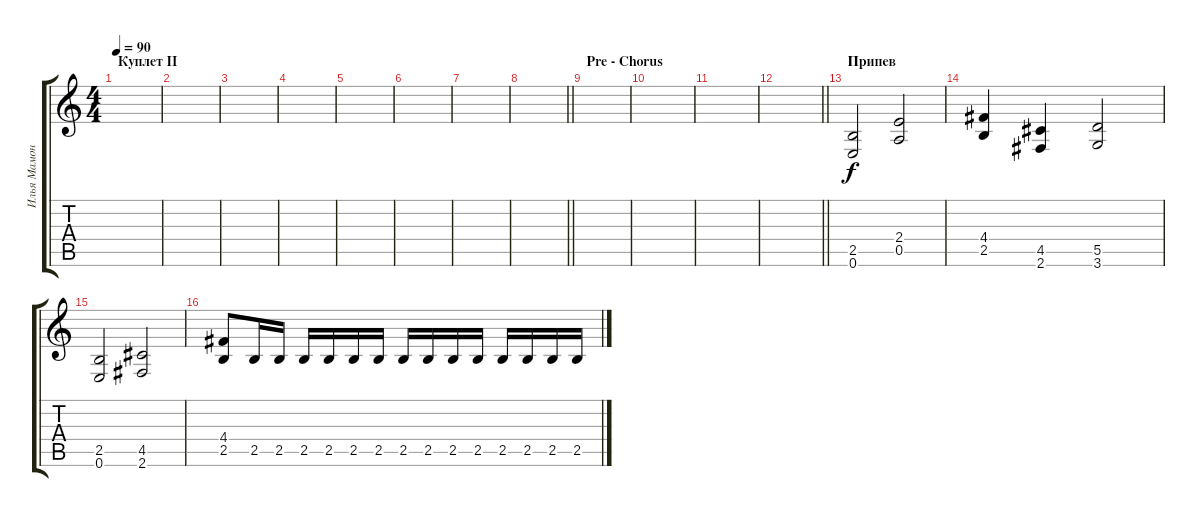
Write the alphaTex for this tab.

\track ("Илья Мамонтов " "Илья Мамон") {instrument acousticguitarnylon}
\staff {score tabs}
\tuning (E4 B3 G3 D3 A2 E2) {hide}
\ts (4 4)
\section ("" "Куплет II")
\tempo 90
\clef g2
\ks c
|
|
|
|
|
|
|
\barLineRight lightlight
|
\section ("" "Pre - Chorus")
|
|
|
\barLineRight lightlight
|
\section ("" "Припев")
(2.5 0.6).2{instrument distortionguitar} (2.4 0.5).2 |
(4.4 2.5).4 (4.5 2.6).4 (5.5 3.6).2 |
(2.5 0.6).2 (4.5 2.6).2 |
(4.4 2.5).8 2.5.16 2.5.16 2.5.16 2.5.16 2.5.16 2.5.16 2.5.16 2.5.16 2.5.16 2.5.16 2.5.16 2.5.16 2.5.16 2.5.16
